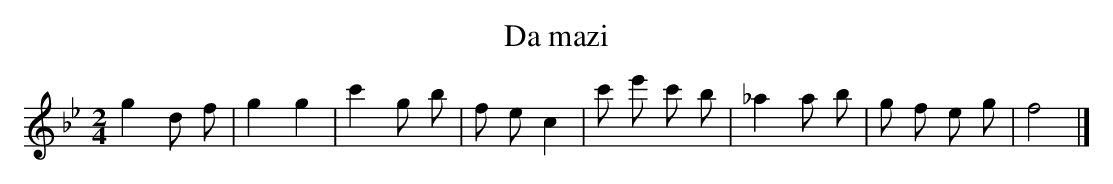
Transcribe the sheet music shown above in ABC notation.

X:1
T: Da mazi
L: 1/8
M: 2/4
K: Bb
g2d f [I:setbarnb 1]|
g2g2 |
c'2g b |
f ec2 |
c' e' c' b |
_a2a b |
g f e g |
f4 |]
